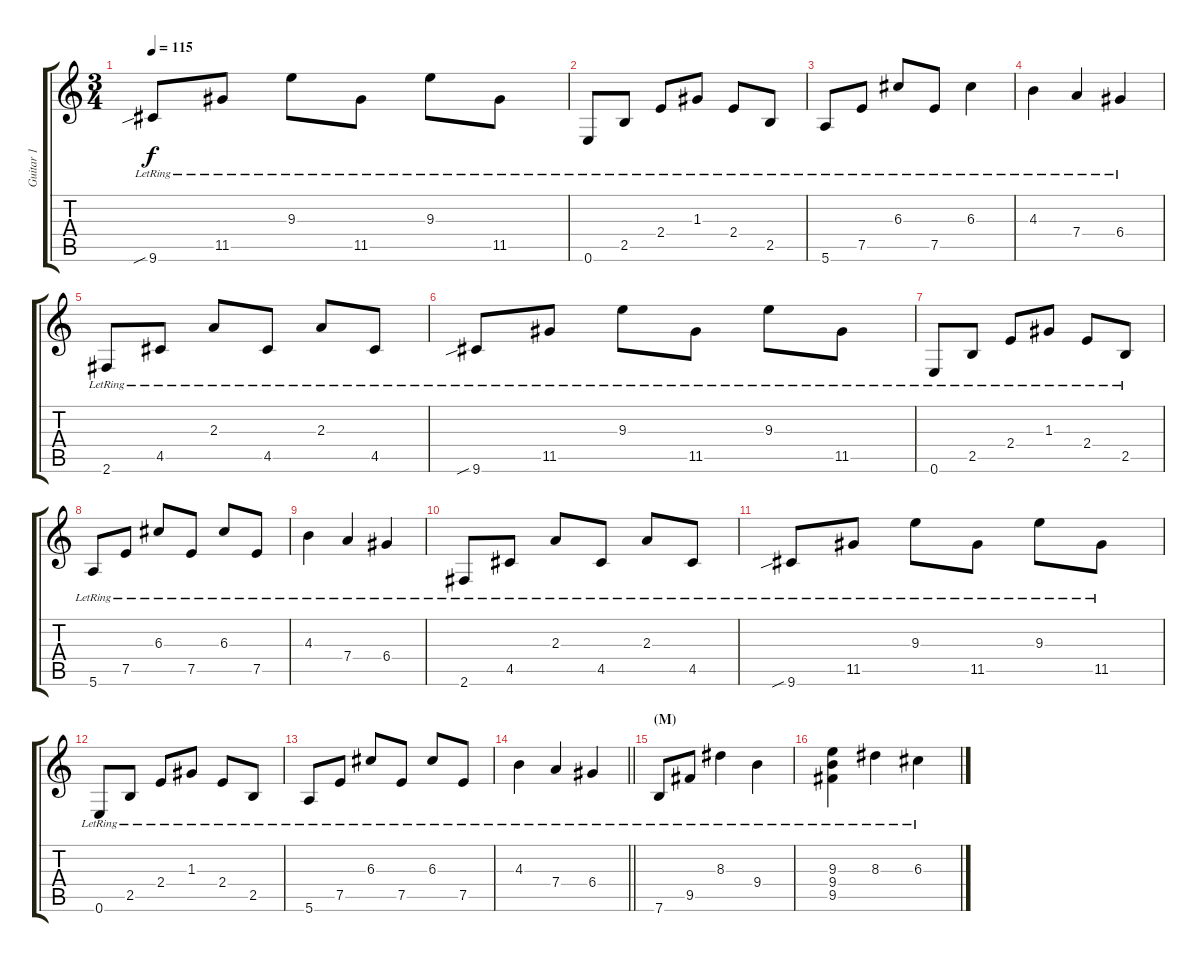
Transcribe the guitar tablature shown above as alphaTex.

\track ("Guitar 1" "Guitar 1") {instrument electricguitarjazz}
\staff {score tabs}
\tuning (E4 B3 G3 D3 A2 E2) {hide}
\ts (3 4)
\tempo 115
\clef g2
\ks c
9.6{sib lr}.8{dy f} 11.5{lr}.8 9.3{lr}.8 11.5{lr}.8 9.3{lr}.8 11.5{lr}.8 |
0.6{lr}.8 2.5{lr}.8 2.4{lr}.8 1.3{lr}.8 2.4{lr}.8 2.5{lr}.8 |
5.6{lr}.8 7.5{lr}.8 6.3{lr}.8 7.5{lr}.8 6.3{lr}.4 |
4.3{lr}.4 7.4{lr}.4 6.4{lr}.4 |
2.6{lr}.8 4.5{lr}.8 2.3{lr}.8 4.5{lr}.8 2.3{lr}.8 4.5{lr}.8 |
9.6{sib lr}.8 11.5{lr}.8 9.3{lr}.8 11.5{lr}.8 9.3{lr}.8 11.5{lr}.8 |
0.6{lr}.8 2.5{lr}.8 2.4{lr}.8 1.3{lr}.8 2.4{lr}.8 2.5{lr}.8 |
5.6{lr}.8 7.5{lr}.8 6.3{lr}.8 7.5{lr}.8 6.3{lr}.8 7.5{lr}.8 |
4.3{lr}.4 7.4{lr}.4 6.4{lr}.4 |
2.6{lr}.8 4.5{lr}.8 2.3{lr}.8 4.5{lr}.8 2.3{lr}.8 4.5{lr}.8 |
9.6{sib lr}.8 11.5{lr}.8 9.3{lr}.8 11.5{lr}.8 9.3{lr}.8 11.5{lr}.8 |
0.6{lr}.8 2.5{lr}.8 2.4{lr}.8 1.3{lr}.8 2.4{lr}.8 2.5{lr}.8 |
5.6{lr}.8 7.5{lr}.8 6.3{lr}.8 7.5{lr}.8 6.3{lr}.8 7.5{lr}.8 |
\barLineRight lightlight
4.3{lr}.4 7.4{lr}.4 6.4{lr}.4 |
\section ("" "(M)")
7.6{lr}.8 9.5{lr}.8 8.3{lr}.4 9.4{lr}.4 |
(9.3 9.4 9.5{lr}).4 8.3{lr}.4 6.3{lr}.4
